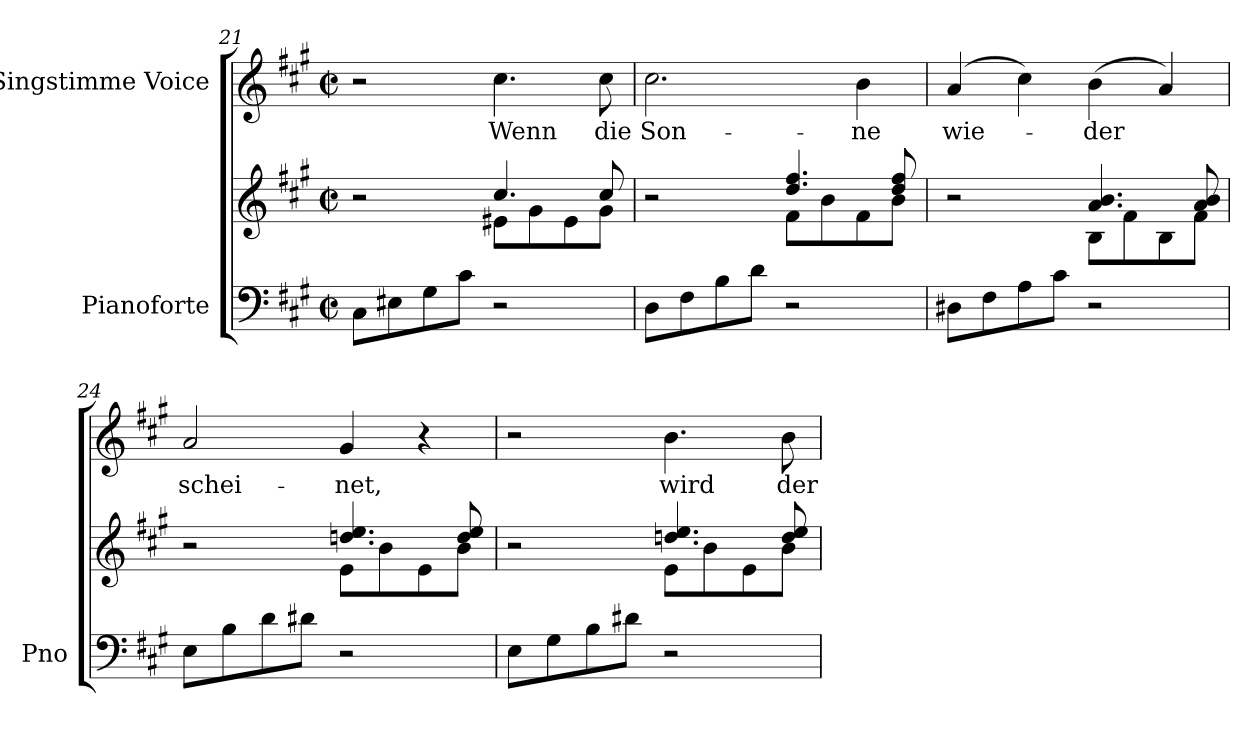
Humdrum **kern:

**kern	**kern	**kern	**text
*part2	*part2	*part1	*part1
*staff3	*staff2	*staff1	*staff1
*I"Pianoforte	*	*I"Singstimme Voice	*
*I'Pno	*	*	*
*clefF4	*clefG2	*clefG2	*
*k[f#c#g#]	*k[f#c#g#]	*k[f#c#g#]	*
*M2/2	*M2/2	*M2/2	*
*met(c|)	*met(c|)	*met(c|)	*
=21	=21	=21	=21
*	*^	*	*
8C#\L	2r	2ryy	2r	.
8E#X\	.	.	.	.
8G#\	.	.	.	.
8c#\J	.	.	.	.
!	!	!	!	!LO:LY:b
2r	4.cc#/	8e#X\L	4.cc#\	Wenn
.	.	8g#\	.	.
.	.	8e#\	.	.
!	!	!	!	!LO:LY:b
.	8cc#/	8g#\J	8cc#\	die
!!LO:LB:g=z
=22	=22	=22	=22	=22
!	!	!	!	!LO:LY:b
8D\L	2r	2ryy	2.cc#\	Son-
8F#\	.	.	.	.
8B\	.	.	.	.
8d\J	.	.	.	.
2r	4.dd/ 4.ff#/	8f#\L	.	.
.	.	8b\	.	.
!	!	!	!	!LO:LY:b
.	.	8f#\	4b\	-ne
.	8dd/ 8ff#/	8b\J	.	.
=23	=23	=23	=23	=23
!	!	!	!	!LO:LY:b
8D#X\L	2r	2ryy	(>4a/	wie-
8F#\	.	.	.	.
8A\	.	.	4cc#\)	.
8c#\J	.	.	.	.
!	!	!	!	!LO:LY:b
2r	4.a/ 4.b/	8B\L	(>4b\	-der
.	.	8f#\	.	.
.	.	8B\	4a/)	.
.	8a/ 8b/	8f#\J	.	.
=24	=24	=24	=24	=24
!	!	!	!	!LO:LY:b
8E\L	2r	2ryy	2a/	schei-
8B\	.	.	.	.
8d\	.	.	.	.
8d#X\J	.	.	.	.
!	!	!	!	!LO:LY:b
2r	4.ddn/ 4.ee/	8e\L	4g#/	-net,
.	.	8b\	.	.
.	.	8e\	4r	.
.	8dd/ 8ee/	8b\J	.	.
=25	=25	=25	=25	=25
8E\L	2r	2ryy	2r	.
8G#\	.	.	.	.
8B\	.	.	.	.
8d#X\J	.	.	.	.
!	!	!	!	!LO:LY:b
2r	4.ddn/ 4.ee/	8e\L	4.b\	wird
.	.	8b\	.	.
.	.	8e\	.	.
!	!	!	!	!LO:LY:b
.	8dd/ 8ee/	8b\J	8b\	der
*	*v	*v	*	*
=	=	=	=
*-	*-	*-	*-
